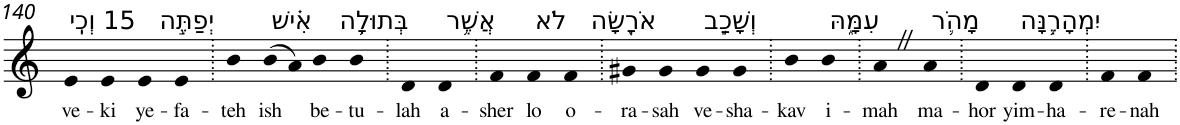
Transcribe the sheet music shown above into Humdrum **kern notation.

**kern	**text
*part1	*part1
*staff1	*staff1
*I"Piano	*
*I'Pno	*
!!LO:PB:g=z
*clefG2	*
*k[]	*
=140	=140
!LO:TX:a:t=15 וְכִֽי	!
!	!LO:LY:b
4e	ve-
!	!LO:LY:b
4e	-ki
!LO:TX:a:t=יְפַתֶּ֣ה	!
!	!LO:LY:b
4e	ye-
!	!LO:LY:b
4e	-fa-
=141.	=141.
!	!LO:LY:b
4b	-teh
!LO:TX:a:t=אִ֗ישׁ	!
!	!LO:LY:b
(>8b	ish
8a)	.
!LO:TX:a:t=בְּתוּלָ֛ה	!
!	!LO:LY:b
4b	be-
!	!LO:LY:b
4b	-tu-
=142.	=142.
!	!LO:LY:b
4d	-lah
!LO:TX:a:t=אֲשֶׁ֥ר	!
!	!LO:LY:b
4d	a-
=143.	=143.
!	!LO:LY:b
4f	-sher
!LO:TX:a:t=לֹא	!
!	!LO:LY:b
4f	lo
!LO:TX:a:t=אֹרָ֖שָׂה	!
!	!LO:LY:b
4f	o-
=144.	=144.
!	!LO:LY:b
4g#X	-ra-
!	!LO:LY:b
4g#	-sah
!LO:TX:a:t=וְשָׁכַ֣ב	!
!	!LO:LY:b
4g#	ve-
!	!LO:LY:b
4g#	-sha-
=145.	=145.
!	!LO:LY:b
4b	-kav
!LO:TX:a:t=עִמָּ֑הּ	!
!	!LO:LY:b
4b	i-
=146.	=146.
!	!LO:LY:b
4aZ	-mah
!LO:TX:a:t=מָהֹ֛ר	!
!	!LO:LY:b
4a	ma-
=147.	=147.
!	!LO:LY:b
4d	-hor
!LO:TX:a:t=יִמְהָרֶ֥נָּה	!
!	!LO:LY:b
4d	yim-
!	!LO:LY:b
4d	-ha-
=148.	=148.
!	!LO:LY:b
4f	-re-
!	!LO:LY:b
4f	-nah
=.	=.
*-	*-
